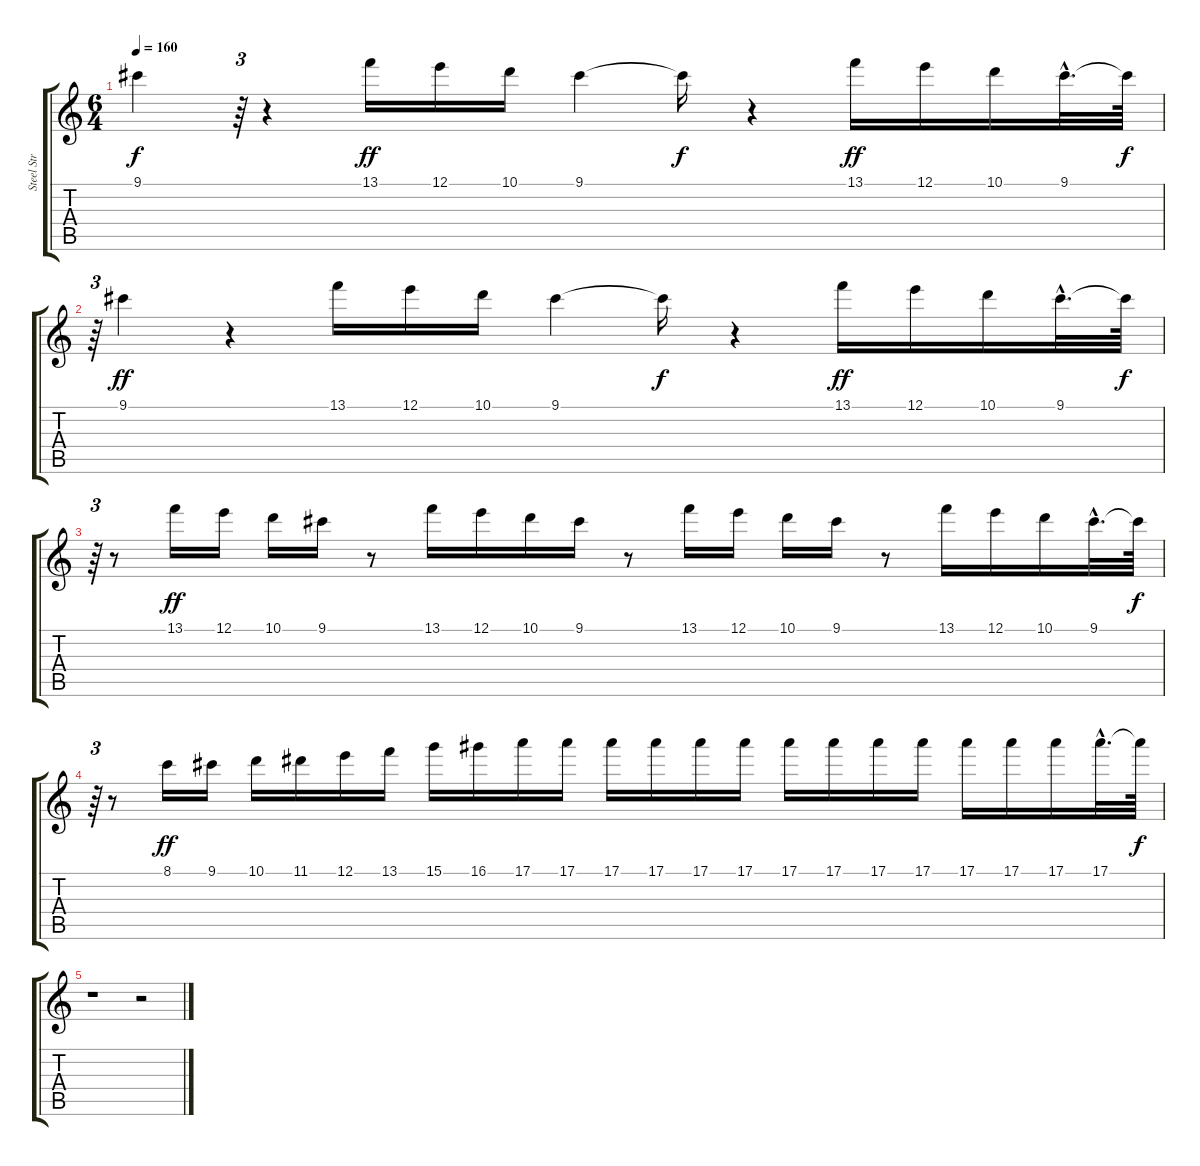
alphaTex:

\track ("Steel Str Gtr (Al Di Meola)" "Steel Str ") {instrument acousticguitarsteel}
\staff {score tabs}
\tuning (E4 B3 G3 D3 A2 E2) {hide}
\ts (6 4)
\tempo 160
\clef g2
\ks c
9.1{t}.4{dy f} r.64{tu (3 2)} r.4 13.1.16{dy ff} 12.1.16 10.1.16 9.1.4 9.1{t}.16{dy f} r.4 13.1.16{dy ff} 12.1.16 10.1.16 9.1{hac}.32{d} 9.1{t}.64{dy f} |
r.64{tu (3 2)} 9.1.4{dy ff} r.4 13.1.16 12.1.16 10.1.16 9.1.4 9.1{t}.16{dy f} r.4 13.1.16{dy ff} 12.1.16 10.1.16 9.1{hac}.32{d} 9.1{t}.64{dy f} |
r.64{tu (3 2)} r.8 13.1.16{dy ff} 12.1.16 10.1.16 9.1.16 r.8 13.1.16 12.1.16 10.1.16 9.1.16 r.8 13.1.16 12.1.16 10.1.16 9.1.16 r.8 13.1.16 12.1.16 10.1.16 9.1{hac}.32{d} 9.1{t}.64{dy f} |
r.64{tu (3 2)} r.8 8.1.16{dy ff} 9.1.16 10.1.16 11.1.16 12.1.16 13.1.16 15.1.16 16.1.16 17.1.16 17.1.16 17.1.16 17.1.16 17.1.16 17.1.16 17.1.16 17.1.16 17.1.16 17.1.16 17.1.16 17.1.16 17.1.16 17.1{hac}.32{d} 17.1{t}.64{dy f} |
r.1 r.2
